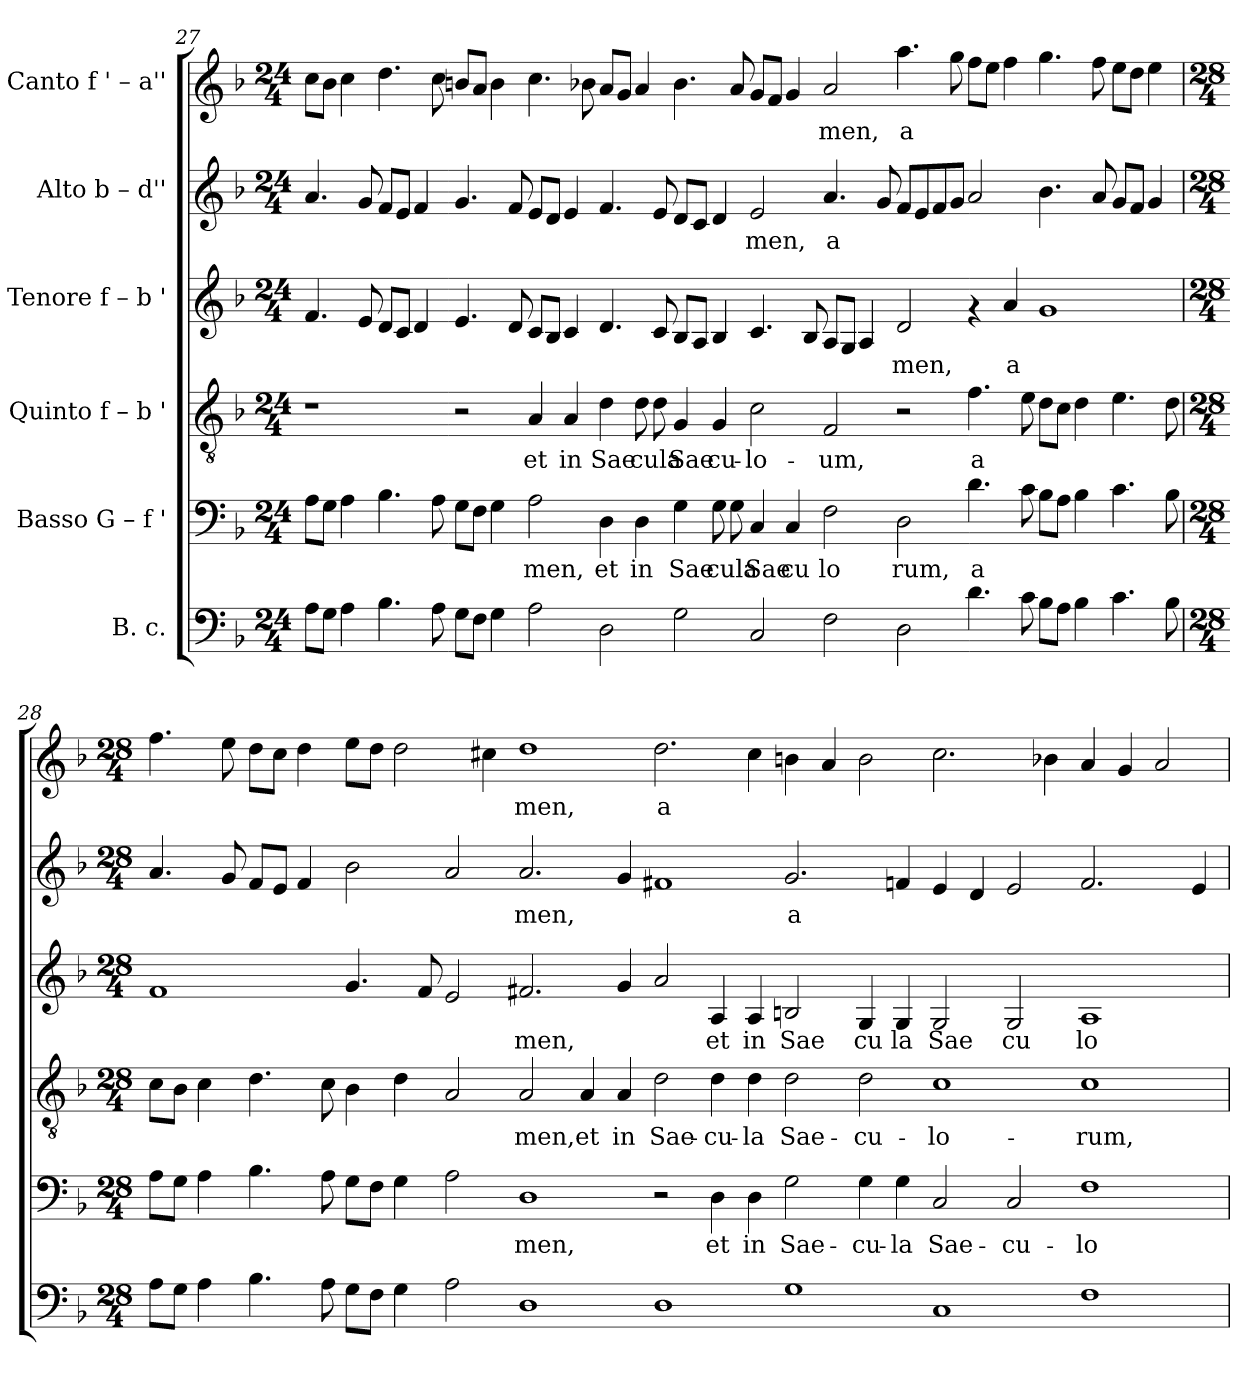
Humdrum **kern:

**kern	**kern	**text	**kern	**text	**kern	**text	**kern	**text	**kern	**text
*part6	*part5	*part5	*part4	*part4	*part3	*part3	*part2	*part2	*part1	*part1
*staff6	*staff5	*staff5	*staff4	*staff4	*staff3	*staff3	*staff2	*staff2	*staff1	*staff1
*I"B. c.	*I"Basso  G – f '	*	*I"Quinto  f – b '	*	*I"Tenore  f – b '	*	*I"Alto  b – d''	*	*I"Canto  f ' – a''	*
!!LO:PB:g=z
*clefF4	*clefF4	*	*clefGv2	*	*clefG2	*	*clefG2	*	*clefG2	*
*k[b-]	*k[b-]	*	*k[b-]	*	*k[b-]	*	*k[b-]	*	*k[b-]	*
*F:	*F:	*	*F:	*	*F:	*	*F:	*	*F:	*
*M24/4	*M24/4	*	*M24/4	*	*M24/4	*	*M24/4	*	*M24/4	*
=27	=27	=27	=27	=27	=27	=27	=27	=27	=27	=27
!	!	!LO:LY:b:cj	!	!	!	!LO:LY:b:cj	!	!LO:LY:b:cj	!	!LO:LY:b:cj
8A\L	8A\L	.	1r	.	4.f/	.	4.a/	.	8cc\L	--
!	!	!LO:LY:b:cj	!	!	!	!	!	!	!	!LO:LY:b:cj
8G\J	8G\J	.	.	.	.	.	.	.	8b-\J	--
!	!	!LO:LY:b:cj	!	!	!	!	!	!	!	!LO:LY:b:cj
4A\	4A\	.	.	.	.	.	.	.	4cc\	--
!	!	!	!	!	!	!LO:LY:b:cj	!	!LO:LY:b:cj	!	!
.	.	.	.	.	8e/	.	8g/	.	.	.
!	!	!LO:LY:b:cj	!	!	!	!LO:LY:b:cj	!	!LO:LY:b:cj	!	!LO:LY:b:cj
4.B-\	4.B-\	.	.	.	8d/L	.	8f/L	.	4.dd\	--
!	!	!	!	!	!	!LO:LY:b:cj	!	!LO:LY:b:cj	!	!
.	.	.	.	.	8c/J	.	8e/J	.	.	.
!	!	!	!	!	!	!LO:LY:b:cj	!	!LO:LY:b:cj	!	!
.	.	.	.	.	4d/	.	4f/	.	.	.
!	!	!LO:LY:b:cj	!	!	!	!	!	!	!	!LO:LY:b:cj
8A\	8A\	.	.	.	.	.	.	.	8cc\	--
!	!	!LO:LY:b:cj	!	!	!	!LO:LY:b:cj	!	!LO:LY:b:cj	!	!LO:LY:b:cj
8G\L	8G\L	.	2r	.	4.e/	.	4.g/	.	8bn/L	--
!	!	!LO:LY:b:cj	!	!	!	!	!	!	!	!LO:LY:b:cj
8F\J	8F\J	.	.	.	.	.	.	.	8a/J	--
!	!	!LO:LY:b:cj	!	!	!	!	!	!	!	!LO:LY:b:cj
4G\	4G\	.	.	.	.	.	.	.	4b\	--
!	!	!	!	!	!	!LO:LY:b:cj	!	!LO:LY:b:cj	!	!
.	.	.	.	.	8d/	.	8f/	.	.	.
!	!	!LO:LY:b:cj	!	!LO:LY:b:cj	!	!LO:LY:b:cj	!	!LO:LY:b:cj	!	!LO:LY:b:cj
2A\	2A\	men,	4A/	et	8c/L	.	8e/L	.	4.cc\	--
!	!	!	!	!	!	!LO:LY:b:cj	!	!LO:LY:b:cj	!	!
.	.	.	.	.	8B-/J	.	8d/J	.	.	.
!	!	!	!	!LO:LY:b:cj	!	!LO:LY:b:cj	!	!LO:LY:b:cj	!	!
.	.	.	4A/	in	4c/	.	4e/	.	.	.
!	!	!	!	!	!	!	!	!	!	!LO:LY:b:cj
.	.	.	.	.	.	.	.	.	8b-X\	--
!	!	!LO:LY:b:cj	!	!LO:LY:b:cj	!	!LO:LY:b:cj	!	!LO:LY:b:cj	!	!LO:LY:b:cj
2D\	4D\	et	4d\	Sae-	4.d/	.	4.f/	.	8a/L	--
!	!	!	!	!	!	!	!	!	!	!LO:LY:b:cj
.	.	.	.	.	.	.	.	.	8g/J	--
!	!	!LO:LY:b:cj	!	!LO:LY:b:cj	!	!	!	!	!	!LO:LY:b:cj
.	4D\	in	8d\	-cula	.	.	.	.	4a/	--
!	!	!	!	!LO:LY:b:cj	!	!LO:LY:b:cj	!	!LO:LY:b:cj	!	!
.	.	.	8d\	.	8c/	.	8e/	.	.	.
!	!	!LO:LY:b:cj	!	!LO:LY:b:cj	!	!LO:LY:b:cj	!	!LO:LY:b:cj	!	!LO:LY:b:cj
2G\	4G\	Sae	4G/	Sae-	8B-/L	.	8d/L	.	4.b-\	--
!	!	!	!	!	!	!LO:LY:b:cj	!	!LO:LY:b:cj	!	!
.	.	.	.	.	8A/J	.	8c/J	.	.	.
!	!	!LO:LY:b:cj	!	!LO:LY:b:cj	!	!LO:LY:b:cj	!	!LO:LY:b:cj	!	!
.	8G\	cula	4G/	-cu-	4B-/	.	4d/	.	.	.
!	!	!LO:LY:b:cj	!	!	!	!	!	!	!	!LO:LY:b:cj
.	8G\	.	.	.	.	.	.	.	8a/	--
!	!	!LO:LY:b:cj	!	!LO:LY:b:cj	!	!LO:LY:b:cj	!	!LO:LY:b:cj	!	!LO:LY:b:cj
2C/	4C/	Sae	2c\	-lo-	4.c/	.	2e/	men,	8g/L	--
!	!	!	!	!	!	!	!	!	!	!LO:LY:b:cj
.	.	.	.	.	.	.	.	.	8f/J	--
!	!	!LO:LY:b:cj	!	!	!	!	!	!	!	!LO:LY:b:cj
.	4C/	cu	.	.	.	.	.	.	4g/	--
!	!	!	!	!	!	!LO:LY:b:cj	!	!	!	!
.	.	.	.	.	8B-/	.	.	.	.	.
!	!	!LO:LY:b:cj	!	!LO:LY:b:cj	!	!LO:LY:b:cj	!	!LO:LY:b:cj	!	!LO:LY:b:cj
2F\	2F\	lo	2F/	-um,	8A/L	.	4.a/	a-	2a/	-men,
!	!	!	!	!	!	!LO:LY:b:cj	!	!	!	!
.	.	.	.	.	8G/J	.	.	.	.	.
!	!	!	!	!	!	!LO:LY:b:cj	!	!	!	!
.	.	.	.	.	4A/	.	.	.	.	.
!	!	!	!	!	!	!	!	!LO:LY:b:cj	!	!
.	.	.	.	.	.	.	8g/	--	.	.
!	!	!LO:LY:b:cj	!	!	!	!LO:LY:b:cj	!	!LO:LY:b:cj	!	!LO:LY:b:cj
2D\	2D\	rum,	2r	.	2d/	men,	8f/L	--	4.aa\	a
!	!	!	!	!	!	!	!	!LO:LY:b:cj	!	!
.	.	.	.	.	.	.	8e/	--	.	.
!	!	!	!	!	!	!	!	!LO:LY:b:cj	!	!
.	.	.	.	.	.	.	8f/	--	.	.
!	!	!	!	!	!	!	!	!LO:LY:b:cj	!	!LO:LY:b:cj
.	.	.	.	.	.	.	8g/J	--	8gg\	.
!	!	!LO:LY:b:cj	!	!LO:LY:b:cj	!	!	!	!LO:LY:b:cj	!	!LO:LY:b:cj
4.d\	4.d\	a	4.f\	a-	4rf	.	2a/	--	8ff\L	.
!	!	!	!	!	!	!	!	!	!	!LO:LY:b:cj
.	.	.	.	.	.	.	.	.	8ee\J	.
!	!	!	!	!	!	!LO:LY:b:cj	!	!	!	!LO:LY:b:cj
.	.	.	.	.	4a/	a-	.	.	4ff\	.
!	!	!LO:LY:b:cj	!	!LO:LY:b:cj	!	!	!	!	!	!
8c\	8c\	.	8e\	--	.	.	.	.	.	.
!	!	!LO:LY:b:cj	!	!LO:LY:b:cj	!	!LO:LY:b:cj	!	!LO:LY:b:cj	!	!LO:LY:b:cj
8B-\L	8B-\L	.	8d\L	--	1g	--	4.b-\	--	4.gg\	.
!	!	!LO:LY:b:cj	!	!LO:LY:b:cj	!	!	!	!	!	!
8A\J	8A\J	.	8c\J	--	.	.	.	.	.	.
!	!	!LO:LY:b:cj	!	!LO:LY:b:cj	!	!	!	!	!	!
4B-\	4B-\	.	4d\	--	.	.	.	.	.	.
!	!	!	!	!	!	!	!	!LO:LY:b:cj	!	!LO:LY:b:cj
.	.	.	.	.	.	.	8a/	--	8ff\	.
!	!	!LO:LY:b:cj	!	!LO:LY:b:cj	!	!	!	!LO:LY:b:cj	!	!LO:LY:b:cj
4.c\	4.c\	.	4.e\	--	.	.	8g/L	--	8ee\L	.
!	!	!	!	!	!	!	!	!LO:LY:b:cj	!	!LO:LY:b:cj
.	.	.	.	.	.	.	8f/J	--	8dd\J	.
!	!	!	!	!	!	!	!	!LO:LY:b:cj	!	!LO:LY:b:cj
.	.	.	.	.	.	.	4g/	--	4ee\	.
!	!	!LO:LY:b:cj	!	!LO:LY:b:cj	!	!	!	!	!	!
8B-\	8B-\	.	8d\	--	.	.	.	.	.	.
!!LO:LB:g=z
=28	=28	=28	=28	=28	=28	=28	=28	=28	=28	=28
*M28/4	*M28/4	*	*M28/4	*	*M28/4	*	*M28/4	*	*M28/4	*
!	!	!LO:LY:b:cj	!	!LO:LY:b:cj	!	!LO:LY:b:cj	!	!LO:LY:b:cj	!	!LO:LY:b:cj
8A\L	8A\L	.	8c\L	--	1f	--	4.a/	--	4.ff\	.
!	!	!LO:LY:b:cj	!	!LO:LY:b:cj	!	!	!	!	!	!
8G\J	8G\J	.	8B-\J	--	.	.	.	.	.	.
!	!	!LO:LY:b:cj	!	!LO:LY:b:cj	!	!	!	!	!	!
4A\	4A\	.	4c\	--	.	.	.	.	.	.
!	!	!	!	!	!	!	!	!LO:LY:b:cj	!	!LO:LY:b:cj
.	.	.	.	.	.	.	8g/	--	8ee\	.
!	!	!LO:LY:b:cj	!	!LO:LY:b:cj	!	!	!	!LO:LY:b:cj	!	!LO:LY:b:cj
4.B-\	4.B-\	.	4.d\	--	.	.	8f/L	--	8dd\L	.
!	!	!	!	!	!	!	!	!LO:LY:b:cj	!	!LO:LY:b:cj
.	.	.	.	.	.	.	8e/J	--	8cc\J	.
!	!	!	!	!	!	!	!	!LO:LY:b:cj	!	!LO:LY:b:cj
.	.	.	.	.	.	.	4f/	--	4dd\	.
!	!	!LO:LY:b:cj	!	!LO:LY:b:cj	!	!	!	!	!	!
8A\	8A\	.	8c\	--	.	.	.	.	.	.
!	!	!LO:LY:b:cj	!	!LO:LY:b:cj	!	!LO:LY:b:cj	!	!LO:LY:b:cj	!	!LO:LY:b:cj
8G\L	8G\L	.	4B-\	--	4.g/	--	2b-\	--	8ee\L	.
!	!	!LO:LY:b:cj	!	!	!	!	!	!	!	!LO:LY:b:cj
8F\J	8F\J	.	.	.	.	.	.	.	8dd\J	.
!	!	!LO:LY:b:cj	!	!LO:LY:b:cj	!	!	!	!	!	!LO:LY:b:cj
4G\	4G\	.	4d\	--	.	.	.	.	2dd\	.
!	!	!	!	!	!	!LO:LY:b:cj	!	!	!	!
.	.	.	.	.	8f/	--	.	.	.	.
!	!	!LO:LY:b:cj	!	!LO:LY:b:cj	!	!LO:LY:b:cj	!	!LO:LY:b:cj	!	!
2A\	2A\	.	2A/	--	2e/	--	2a/	--	.	.
!	!	!	!	!	!	!	!	!	!	!LO:LY:b:cj
.	.	.	.	.	.	.	.	.	4cc#X\	.
!	!	!LO:LY:b:cj	!	!LO:LY:b:cj	!	!LO:LY:b:cj	!	!LO:LY:b:cj	!	!LO:LY:b:cj
1D	1D	men,	2A/	-men,	2.f#X/	-men,	2.a/	-men,	1dd	men,
!	!	!	!	!LO:LY:b:cj	!	!	!	!	!	!
.	.	.	4A/	et	.	.	.	.	.	.
!	!	!	!	!LO:LY:b:cj	!	!LO:LY:b:cj	!	!LO:LY:b:cj	!	!
.	.	.	4A/	in	4g/	.	4g/	.	.	.
!	!	!	!	!LO:LY:b:cj	!	!LO:LY:b:cj	!	!LO:LY:b:cj	!	!LO:LY:b:cj
1D	2r	.	2d\	Sae-	2a/	.	1f#X	.	2.dd\	a
!	!	!LO:LY:b:cj	!	!LO:LY:b:cj	!	!LO:LY:b:cj	!	!	!	!
.	4D\	et	4d\	-cu-	4A/	et	.	.	.	.
!	!	!LO:LY:b:cj	!	!LO:LY:b:cj	!	!LO:LY:b:cj	!	!	!	!LO:LY:b:cj
.	4D\	in	4d\	-la	4A/	in	.	.	4cc#\	.
!	!	!LO:LY:b:cj	!	!LO:LY:b:cj	!	!LO:LY:b:cj	!	!LO:LY:b:cj	!	!LO:LY:b:cj
1G	2G\	Sae-	2d\	Sae-	2Bn/	Sae	2.g/	a-	4bn\	.
!	!	!	!	!	!	!	!	!	!	!LO:LY:b:cj
.	.	.	.	.	.	.	.	.	4a/	.
!	!	!LO:LY:b:cj	!	!LO:LY:b:cj	!	!LO:LY:b:cj	!	!	!	!LO:LY:b:cj
.	4G\	-cu-	2d\	-cu-	4G/	cu	.	.	2b\	.
!	!	!LO:LY:b:cj	!	!	!	!LO:LY:b:cj	!	!LO:LY:b:cj	!	!
.	4G\	-la	.	.	4G/	la	4fn/	--	.	.
!	!	!LO:LY:b:cj	!	!LO:LY:b:cj	!	!LO:LY:b:cj	!	!LO:LY:b:cj	!	!LO:LY:b:cj
1C	2C/	Sae-	1c	-lo-	2G/	Sae	4e/	--	2.cc#\	.
!	!	!	!	!	!	!	!	!LO:LY:b:cj	!	!
.	.	.	.	.	.	.	4d/	--	.	.
!	!	!LO:LY:b:cj	!	!	!	!LO:LY:b:cj	!	!LO:LY:b:cj	!	!
.	2C/	-cu-	.	.	2G/	cu	2e/	--	.	.
!	!	!	!	!	!	!	!	!	!	!LO:LY:b:cj
.	.	.	.	.	.	.	.	.	4b-X\	.
!	!	!LO:LY:b:cj	!	!LO:LY:b:cj	!	!LO:LY:b:cj	!	!LO:LY:b:cj	!	!LO:LY:b:cj
1F	1F	-lo-	1c	-rum,	1A	lo	2.f/	--	4a/	.
!	!	!	!	!	!	!	!	!	!	!LO:LY:b:cj
.	.	.	.	.	.	.	.	.	4g/	.
!	!	!	!	!	!	!	!	!	!	!LO:LY:b:cj
.	.	.	.	.	.	.	.	.	2a/	.
!	!	!	!	!	!	!	!	!LO:LY:b:cj	!	!
.	.	.	.	.	.	.	4e/	--	.	.
=	=	=	=	=	=	=	=	=	=	=
*-	*-	*-	*-	*-	*-	*-	*-	*-	*-	*-
